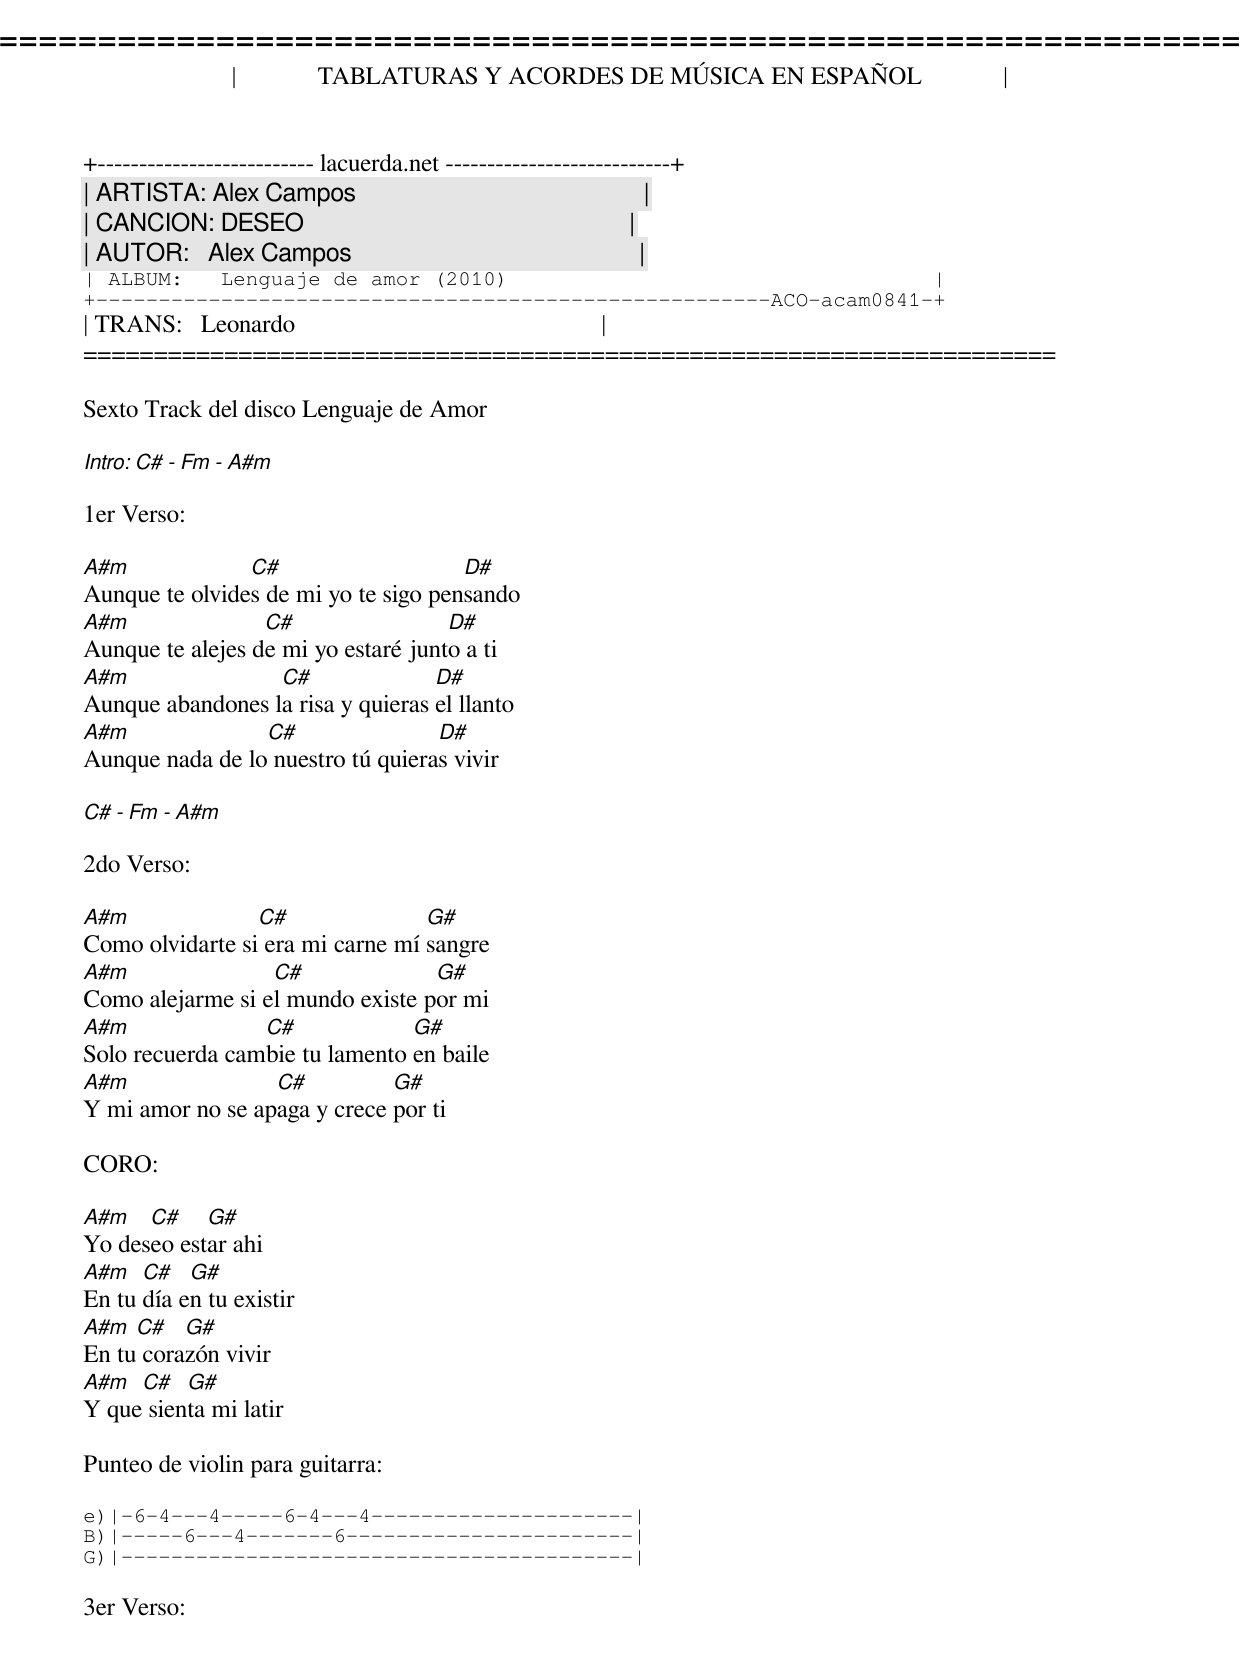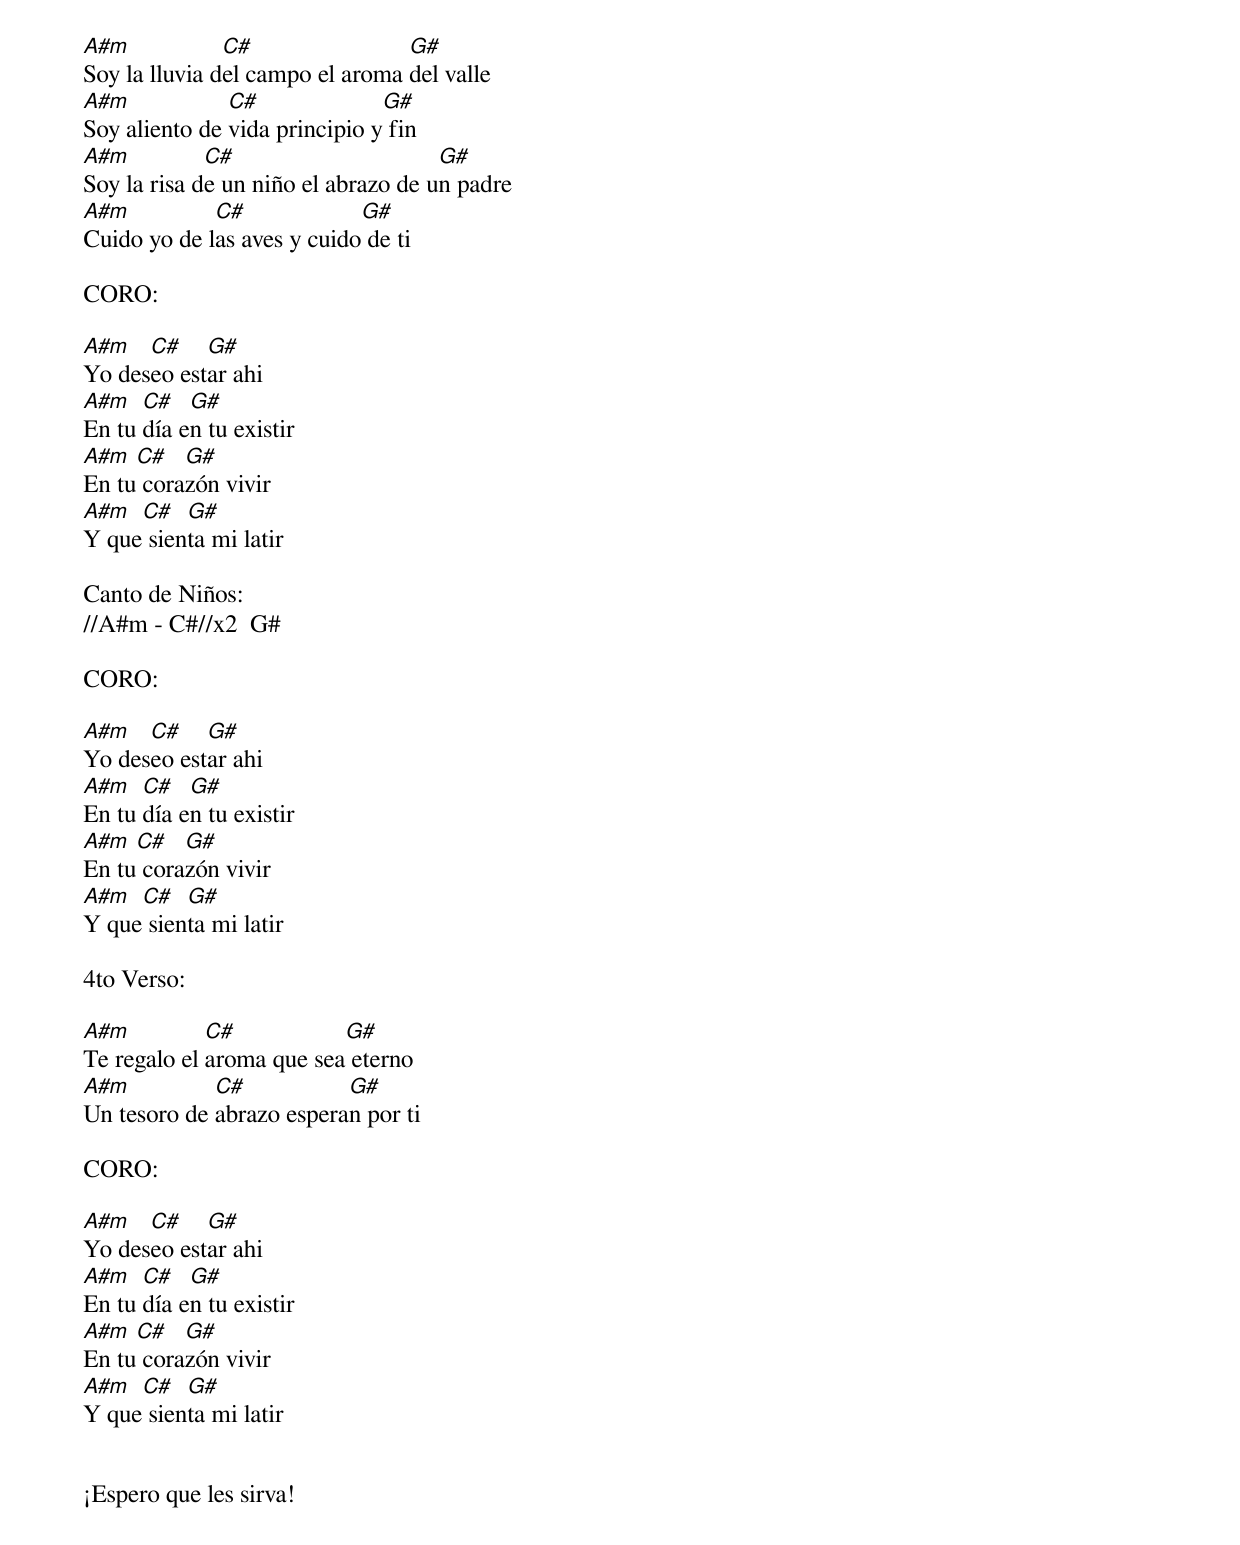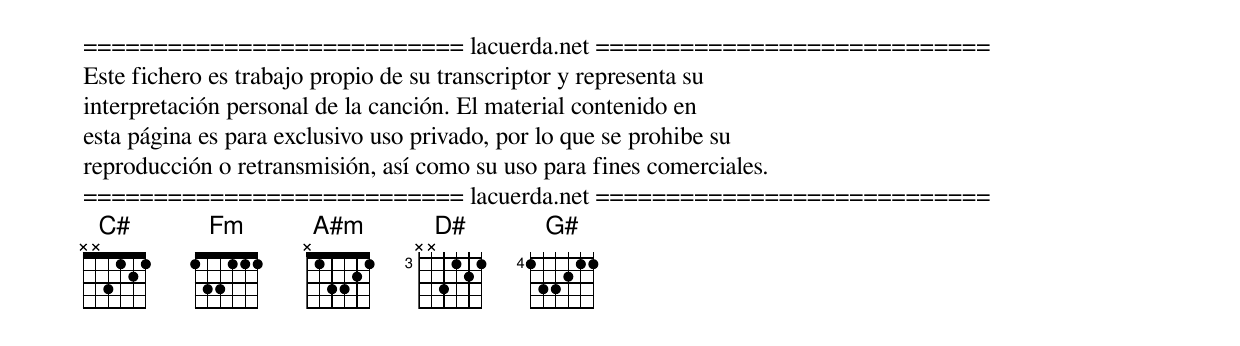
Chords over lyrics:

=====================================================================
|             TABLATURAS Y ACORDES DE MÚSICA EN ESPAÑOL             |
+-------------------------- lacuerda.net ---------------------------+
| ARTISTA: Alex Campos                                              |
| CANCION: DESEO                                                    |
| AUTOR:   Alex Campos                                              |
| ALBUM:   Lenguaje de amor (2010)                                  |
+------------------------------------------------------ACO-acam0841-+
| TRANS:   Leonardo                                                 |
=====================================================================

Sexto Track del disco Lenguaje de Amor

Intro: C# - Fm - A#m

1er Verso:

A#m             C#                    D#
Aunque te olvides de mi yo te sigo pensando
A#m               C#                 D#
Aunque te alejes de mi yo estaré junto a ti
A#m               C#               D#
Aunque abandones la risa y quieras el llanto
A#m              C#                D#
Aunque nada de lo nuestro tú quieras vivir

C# - Fm - A#m

2do Verso:

A#m              C#               G#
Como olvidarte si era mi carne mí sangre
A#m               C#              G#
Como alejarme si el mundo existe por mi
A#m              C#             G#
Solo recuerda cambie tu lamento en baile
A#m               C#          G#
Y mi amor no se apaga y crece por ti

CORO:

A#m   C#    G#
Yo deseo estar ahi
A#m   C#   G#
En tu día en tu existir
A#m  C#   G#
En tu corazón vivir
A#m  C#   G#
Y que sienta mi latir

Punteo de violin para guitarra:

e)|-6-4---4-----6-4---4---------------------|
B)|-----6---4-------6-----------------------|
G)|-----------------------------------------|

3er Verso:

A#m            C#                G#
Soy la lluvia del campo el aroma del valle
A#m            C#              G#
Soy aliento de vida principio y fin
A#m          C#                      G#
Soy la risa de un niño el abrazo de un padre
A#m          C#             G#
Cuido yo de las aves y cuido de ti

CORO:

A#m   C#    G#
Yo deseo estar ahi
A#m   C#   G#
En tu día en tu existir
A#m  C#   G#
En tu corazón vivir
A#m  C#   G#
Y que sienta mi latir

Canto de Niños:
//A#m - C#//x2  G#

CORO:

A#m   C#    G#
Yo deseo estar ahi
A#m   C#   G#
En tu día en tu existir
A#m  C#   G#
En tu corazón vivir
A#m  C#   G#
Y que sienta mi latir

4to Verso:

A#m          C#           G#
Te regalo el aroma que sea eterno
A#m          C#           G#
Un tesoro de abrazo esperan por ti

CORO:

A#m   C#    G#
Yo deseo estar ahi
A#m   C#   G#
En tu día en tu existir
A#m  C#   G#
En tu corazón vivir
A#m  C#   G#
Y que sienta mi latir


¡Espero que les sirva!


=========================== lacuerda.net ============================
Este fichero es trabajo propio de su transcriptor y representa su
interpretación personal de la canción. El material contenido en
esta página es para exclusivo uso privado, por lo que se prohibe su
reproducción o retransmisión, así como su uso para fines comerciales.
=========================== lacuerda.net ============================
